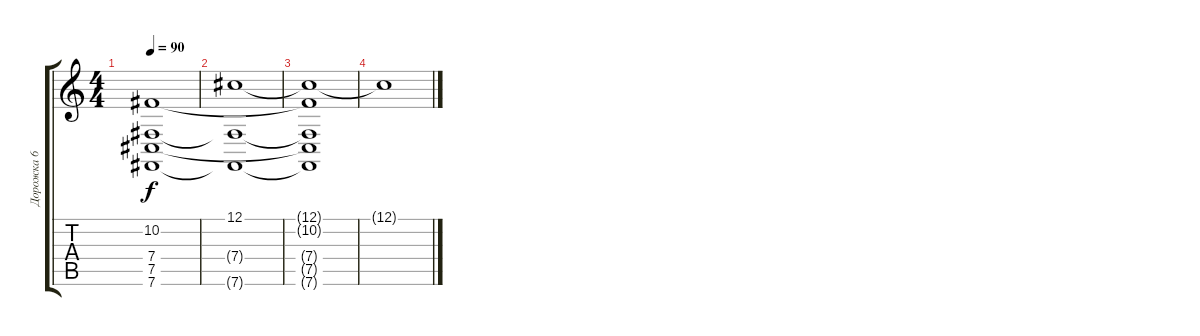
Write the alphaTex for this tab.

\track ("Дорожка 6" "Дорожка 6") {instrument synthstrings2}
\staff {score tabs}
\tuning (Db4 Ab3 E3 B2 Gb2 B1) {hide}
\ts (4 4)
\tempo 90
\clef g2
\ks c
(10.2 7.4 7.5 7.6).1{dy f} |
(12.1 7.4{t} 7.6{t}).1 |
(12.1{t} 10.2{t} 7.4{t} 7.5{t} 7.6{t}).1 |
12.1{t}.1
